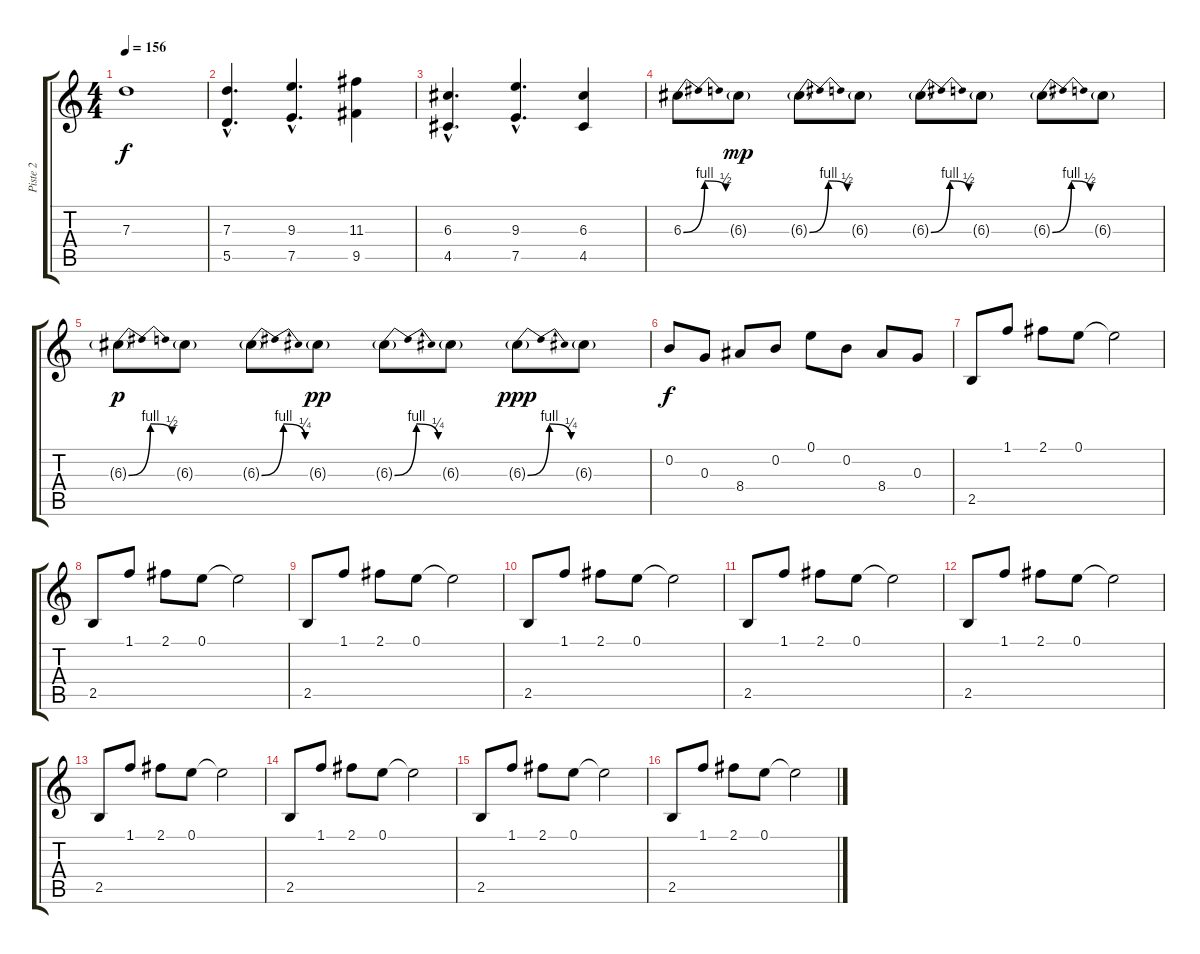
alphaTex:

\track ("Piste 2" "Piste 2") {instrument acousticguitarsteel}
\staff {score tabs}
\tuning (E4 B3 G3 D3 A2 E2) {hide}
\ts (4 4)
\tempo 156
\clef g2
\ks c
7.3{t}.1{dy f} |
(7.3{hac} 5.5{hac}).4{d} (9.3{hac} 7.5{hac}).4{d} (11.3 9.5).4 |
(6.3{hac} 4.5{hac}).4{d} (9.3{hac} 7.5{hac}).4{d} (6.3 4.5).4 |
6.3{be (bendrelease 0 0 30 4 30 4 60 2)}.8 6.3{g}.8{dy mp} 6.3{be (bendrelease 0 0 30 4 30 4 60 2) g}.8 6.3{g}.8 6.3{be (bendrelease 0 0 30 4 30 4 60 2) g}.8 6.3{g}.8 6.3{be (bendrelease 0 0 30 4 30 4 60 2) g}.8 6.3{g}.8 |
6.3{be (bendrelease 0 0 30 4 30 4 60 2) g}.8{dy p} 6.3{g}.8 6.3{be (bendrelease 0 0 30 4 30 4 60 1) g}.8 6.3{g}.8{dy pp} 6.3{be (bendrelease 0 0 30 4 30 4 60 1) g}.8 6.3{g}.8 6.3{be (bendrelease 0 0 30 4 30 4 60 1) g}.8{dy ppp} 6.3{g}.8 |
0.2.8{dy f} 0.3.8 8.4.8 0.2.8 0.1.8 0.2.8 8.4.8 0.3.8 |
2.5.8 1.1.8 2.1.8 0.1.8 0.1{t}.2 |
2.5.8 1.1.8 2.1.8 0.1.8 0.1{t}.2 |
2.5.8 1.1.8 2.1.8 0.1.8 0.1{t}.2 |
2.5.8 1.1.8 2.1.8 0.1.8 0.1{t}.2 |
2.5.8 1.1.8 2.1.8 0.1.8 0.1{t}.2 |
2.5.8 1.1.8 2.1.8 0.1.8 0.1{t}.2 |
2.5.8{volume 11} 1.1.8 2.1.8 0.1.8 0.1{t}.2 |
2.5.8{volume 9} 1.1.8 2.1.8 0.1.8 0.1{t}.2 |
2.5.8{volume 6} 1.1.8 2.1.8 0.1.8 0.1{t}.2 |
2.5.8{volume 3} 1.1.8 2.1.8 0.1.8 0.1{t}.2
